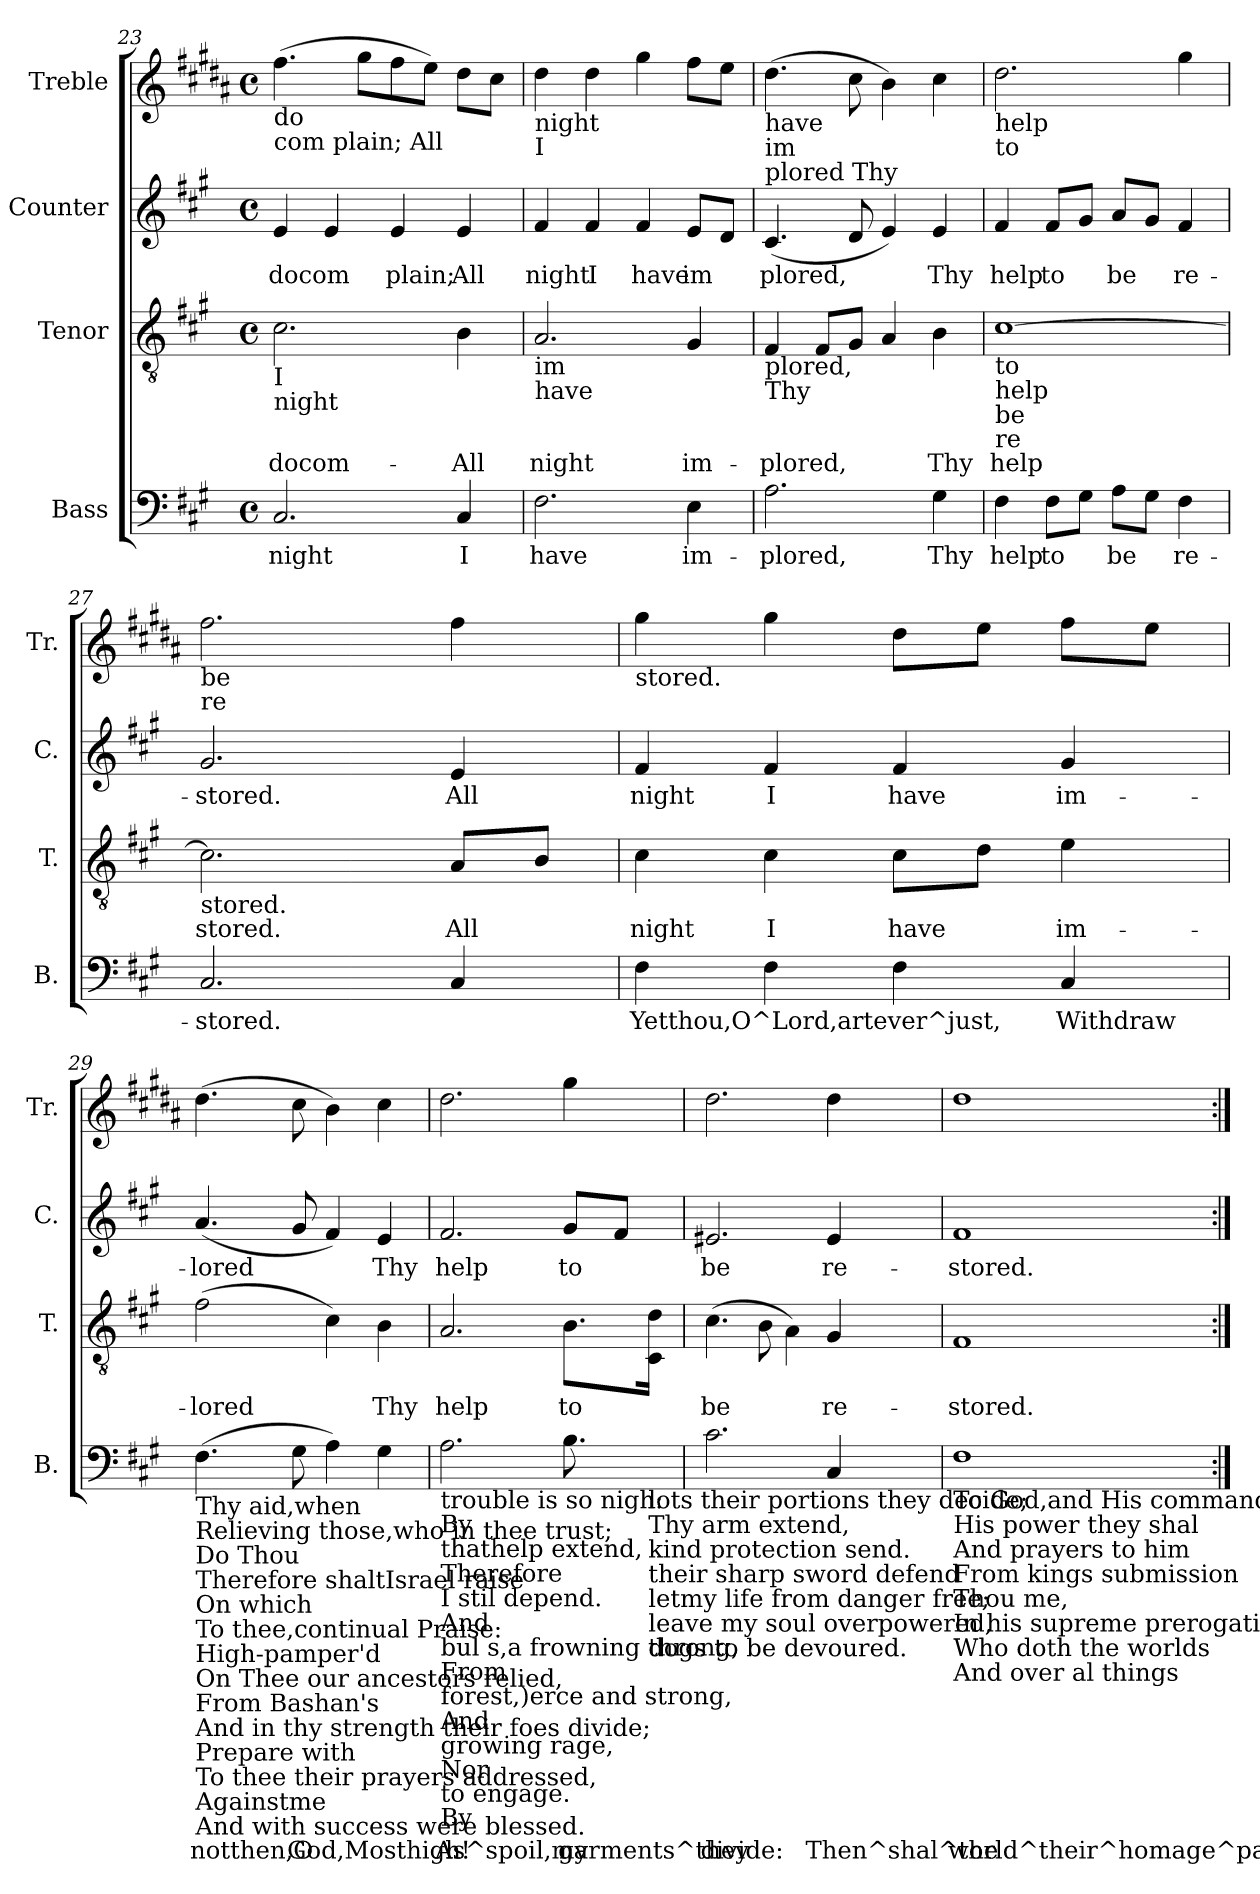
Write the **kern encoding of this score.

**kern	**text	**kern	**text	**kern	**text	**kern
*part4	*part4	*part3	*part3	*part2	*part2	*part1
*staff4	*staff4	*staff3	*staff3	*staff2	*staff2	*staff1
*I"Bass	*	*I"Tenor	*	*I"Counter	*	*I"Treble
*I'B.	*	*I'T.	*	*I'C.	*	*I'Tr.
*clefF4	*	*clefGv2	*	*clefG2	*	*clefG2
*	*	*	*	*	*	*ITrd1c2
*k[f#c#g#]	*	*k[f#c#g#]	*	*k[f#c#g#]	*	*k[f#c#g#]
*A:	*	*A:	*	*A:	*	*A:
*M4/4	*	*M4/4	*	*M4/4	*	*M4/4
*met(c)	*	*met(c)	*	*met(c)	*	*met(c)
=23	=23	=23	=23	=23	=23	=23
!	!	!	!	!	!	!LO:TX:b:t=do
!	!	!	!	!	!	!LO:TX:b:t=com plain; All
!	!	!LO:TX:b:t=I	!	!	!	!
!	!	!LO:TX:b:t=night	!	!	!	!
!	!LO:LY:b:rj	!	!LO:LY:a:rj	!	!LO:LY:b:rj	!
2.C#/	night	2.c#\	docom-	4e/	docom-	(>4.ee\
!	!	!	!	!	!LO:LY:b:rj	!
.	.	.	.	4e/	--	.
.	.	.	.	.	.	8ff#\L
!	!	!	!	!	!LO:LY:b:rj	!
.	.	.	.	4e/	-plain;	8ee\
.	.	.	.	.	.	8dd\J)
!	!LO:LY:b:rj	!	!LO:LY:a:rj	!	!LO:LY:b:rj	!
4C#/	I	4B\	-All	4e/	All	8cc#\L
.	.	.	.	.	.	8b\J
!!LO:PB:g=z
=24	=24	=24	=24	=24	=24	=24
!	!	!	!	!	!	!LO:TX:b:t=night
!	!	!	!	!	!	!LO:TX:b:t=I
!	!	!LO:TX:b:t=im	!	!	!	!
!	!	!LO:TX:b:t=have	!	!	!	!
!	!LO:LY:b:rj	!	!LO:LY:a:rj	!	!LO:LY:b:rj	!
2.F#\	have	2.A/	night	4f#/	night	4cc#\
!	!	!	!	!	!LO:LY:b:rj	!
.	.	.	.	4f#/	I	4cc#\
!	!	!	!	!	!LO:LY:b:rj	!
.	.	.	.	4f#/	have	4ff#\
!	!LO:LY:b:rj	!	!LO:LY:a:rj	!	!LO:LY:b:rj	!
4E\	im-	4G#/	im-	8e/L	im-	8ee\L
!	!	!	!	!	!LO:LY:b:rj	!
.	.	.	.	8d/J	--	8dd\J
=25	=25	=25	=25	=25	=25	=25
!	!	!	!	!	!	!LO:TX:b:t=have
!	!	!	!	!	!	!LO:TX:b:t=im
!	!	!	!	!	!	!LO:TX:b:t=plored Thy
!	!	!LO:TX:b:t=plored,	!	!	!	!
!	!	!LO:TX:b:t=Thy	!	!	!	!
!	!LO:LY:b:rj	!	!LO:LY:a:rj	!	!LO:LY:b:rj	!
2.A\	-plored,	4F#/	-plored,	(<4.c#/	-plored,	(>4.cc#\
!	!	!	!LO:LY:a:rj	!	!	!
.	.	8F#/L	.	.	.	.
!	!	!	!LO:LY:a:rj	!	!LO:LY:b:rj	!
.	.	8G#/J	.	8d/	.	8b\
!	!	!	!LO:LY:a:rj	!	!LO:LY:b:rj	!
.	.	4A/	.	4e/)	.	4a\)
!	!LO:LY:b:rj	!	!LO:LY:a:rj	!	!LO:LY:b:rj	!
4G#\	Thy	4B\	Thy	4e/	Thy	4b\
=26	=26	=26	=26	=26	=26	=26
!	!	!	!	!	!	!LO:TX:b:t=help
!	!	!	!	!	!	!LO:TX:b:t=to
!	!	!LO:TX:b:t=to	!	!	!	!
!	!	!LO:TX:b:t=help	!	!	!	!
!	!	!LO:TX:b:t=be	!	!	!	!
!	!	!LO:TX:b:t=re	!	!	!	!
!	!LO:LY:b:rj	!	!LO:LY:a:rj	!	!LO:LY:b:rj	!
4F#\	help	[>1c#	help	4f#/	help	2.cc#\
!	!LO:LY:b:rj	!	!	!	!LO:LY:b:rj	!
8F#\L	to	.	.	8f#/L	to	.
!	!LO:LY:b:rj	!	!	!	!LO:LY:b:rj	!
8G#\J	.	.	.	8g#/J	.	.
!	!LO:LY:b:rj	!	!	!	!LO:LY:b:rj	!
8A\L	be	.	.	8a/L	be	.
!	!LO:LY:b:rj	!	!	!	!LO:LY:b:rj	!
8G#\J	.	.	.	8g#/J	.	.
!	!LO:LY:b:rj	!	!	!	!LO:LY:b:rj	!
4F#\	re-	.	.	4f#/	re-	4ff#\
=27	=27	=27	=27	=27	=27	=27
!	!	!	!	!	!	!LO:TX:b:t=be
!	!	!	!	!	!	!LO:TX:b:t=re
!	!	!LO:TX:b:t=stored.	!	!	!	!
!	!LO:LY:b:rj	!	!LO:LY:a:rj	!	!LO:LY:b:rj	!
2.C#/	-stored.	2.c#\]	stored.	2.g#/	-stored.	2.ee\
!	!LO:LY:b:rj	!	!LO:LY:a:rj	!	!LO:LY:b:rj	!
4C#/	.	8A/L	All	4e/	All	4ee\
!	!	!	!LO:LY:a:rj	!	!	!
.	.	8B/J	.	.	.	.
!!LO:LB:g=z
=28	=28	=28	=28	=28	=28	=28
!	!	!	!	!	!	!LO:TX:b:t=stored.
!	!LO:LY:b:rj	!	!LO:LY:a:rj	!	!LO:LY:b:rj	!
4F#\	Yetthou,O^Lord,artever^just,	4c#\	night	4f#/	night	4ff#\
!	!LO:LY:b:rj	!	!LO:LY:a:rj	!	!LO:LY:b:rj	!
4F#\	.	4c#\	I	4f#/	I	4ff#\
!	!LO:LY:b:rj	!	!LO:LY:a:rj	!	!LO:LY:b:rj	!
4F#\	.	8c#\L	have	4f#/	have	8cc#\L
!	!	!	!LO:LY:a:rj	!	!	!
.	.	8d\J	.	.	.	8dd\J
!	!LO:LY:b:rj	!	!LO:LY:a:rj	!	!LO:LY:b:rj	!
4C#/	Withdraw	4e\	im-	4g#/	im-	8ee\L
.	.	.	.	.	.	8dd\J
=29	=29	=29	=29	=29	=29	=29
!LO:TX:b:t=Thy aid,when	!	!	!	!	!	!
!LO:TX:b:t=Relieving those,who in thee trust;	!	!	!	!	!	!
!LO:TX:b:t=Do Thou	!	!	!	!	!	!
!LO:TX:b:t=Therefore shaltIsrael raise	!	!	!	!	!	!
!LO:TX:b:t=On which	!	!	!	!	!	!
!LO:TX:b:t=To thee,continual Praise&colon;	!	!	!	!	!	!
!LO:TX:b:t=High-pamper'd	!	!	!	!	!	!
!LO:TX:b:t=On Thee our ancestors relied,	!	!	!	!	!	!
!LO:TX:b:t=From Bashan's	!	!	!	!	!	!
!LO:TX:b:t=And in thy strength their foes divide;	!	!	!	!	!	!
!LO:TX:b:t=Prepare with	!	!	!	!	!	!
!LO:TX:b:t=To thee their prayers addressed,	!	!	!	!	!	!
!LO:TX:b:t=Againstme	!	!	!	!	!	!
!LO:TX:b:t=And with success were blessed.	!	!	!	!	!	!
!	!LO:LY:b:rj	!	!LO:LY:a:rj	!	!LO:LY:b:rj	!
(>4.F#\	notthen,O	(>2f#\	-lored	(<4.a/	-lored	(>4.cc#\
!	!LO:LY:b:rj	!	!	!	!LO:LY:b:rj	!
8G#\	God,Mosthigh!	.	.	8g#/	.	8b\
!	!LO:LY:b:rj	!	!LO:LY:a:rj	!	!LO:LY:b:rj	!
4A\)	.	4c#\)	.	4f#/)	.	4a\)
!	!LO:LY:b:rj	!	!LO:LY:a:rj	!	!LO:LY:b:rj	!
4G#\	.	4B\	Thy	4e/	Thy	4b\
=30	=30	=30	=30	=30	=30	=30
!LO:TX:b:t=trouble is so nigh&colon;	!	!	!	!	!	!
!LO:TX:b:t=By	!	!	!	!	!	!
!LO:TX:b:t=thathelp extend,	!	!	!	!	!	!
!LO:TX:b:t=Therefore	!	!	!	!	!	!
!LO:TX:b:t=I stil depend.	!	!	!	!	!	!
!LO:TX:b:t=And	!	!	!	!	!	!
!LO:TX:b:t=bul s,a frowning throng,	!	!	!	!	!	!
!LO:TX:b:t=From	!	!	!	!	!	!
!LO:TX:b:t=forest,)erce and strong,	!	!	!	!	!	!
!LO:TX:b:t=And	!	!	!	!	!	!
!LO:TX:b:t=growing rage,	!	!	!	!	!	!
!LO:TX:b:t=Nor	!	!	!	!	!	!
!LO:TX:b:t=to engage.	!	!	!	!	!	!
!LO:TX:b:t=By	!	!	!	!	!	!
!	!LO:LY:b:rj	!	!LO:LY:a:rj	!	!LO:LY:b:rj	!
2.A\	As^spoil,my	2.A/	help	2.f#/	help	2.cc#\
!	!LO:LY:b:rj	!	!LO:LY:a:rj	!	!LO:LY:b:rj	!
8.B\	garments^they	8.B\L	to	8g#/L	to	4ff#\
!	!	!	!	!	!LO:LY:b:rj	!
.	.	.	.	8f#/J	.	.
!LO:TX:b:t=lots their portions they decide;	!	!	!	!	!	!
!LO:TX:b:t=Thy arm extend,	!	!	!	!	!	!
!LO:TX:b:t=kind protection send.	!	!	!	!	!	!
!LO:TX:b:t=their sharp sword defend	!	!	!	!	!	!
!LO:TX:b:t=letmy life from danger free;	!	!	!	!	!	!
!LO:TX:b:t=leave my soul overpowered,	!	!	!	!	!	!
!LO:TX:b:t=dogs to be devoured.	!	!	!	!	!	!
!	!	!	!LO:LY:a:rj	!	!	!
16ryy	.	16d\ 16C#\J	.	.	.	.
=31	=31	=31	=31	=31	=31	=31
!	!LO:LY:b:rj	!	!LO:LY:a:rj	!	!LO:LY:b:rj	!
2.c#\	divide:	(>4.c#\	be	2.e#X/	be	2.cc#\
!	!	!	!LO:LY:a:rj	!	!	!
.	.	8B\	.	.	.	.
!	!	!	!LO:LY:a:rj	!	!	!
.	.	4A\)	.	.	.	.
!	!LO:LY:b:rj	!	!LO:LY:a:rj	!	!LO:LY:b:rj	!
4C#/	Then^shal^the	4G#/	re-	4e#/	re-	4cc#\
=32	=32	=32	=32	=32	=32	=32
!LO:TX:b:t=To God,and His commands	!	!	!	!	!	!
!LO:TX:b:t=His power they shal	!	!	!	!	!	!
!LO:TX:b:t=And prayers to him	!	!	!	!	!	!
!LO:TX:b:t=From kings submission	!	!	!	!	!	!
!LO:TX:b:t=Thou me,	!	!	!	!	!	!
!LO:TX:b:t=In his supreme prerogative,	!	!	!	!	!	!
!LO:TX:b:t=Who doth the worlds	!	!	!	!	!	!
!LO:TX:b:t=And over al things	!	!	!	!	!	!
!	!LO:LY:b:rj	!	!LO:LY:a:rj	!	!LO:LY:b:rj	!
1F#	world^their^homage^pay,	1F#	-stored.	1f#	-stored.	1cc#
=:|!	=:|!	=:|!	=:|!	=:|!	=:|!	=:|!
*-	*-	*-	*-	*-	*-	*-
